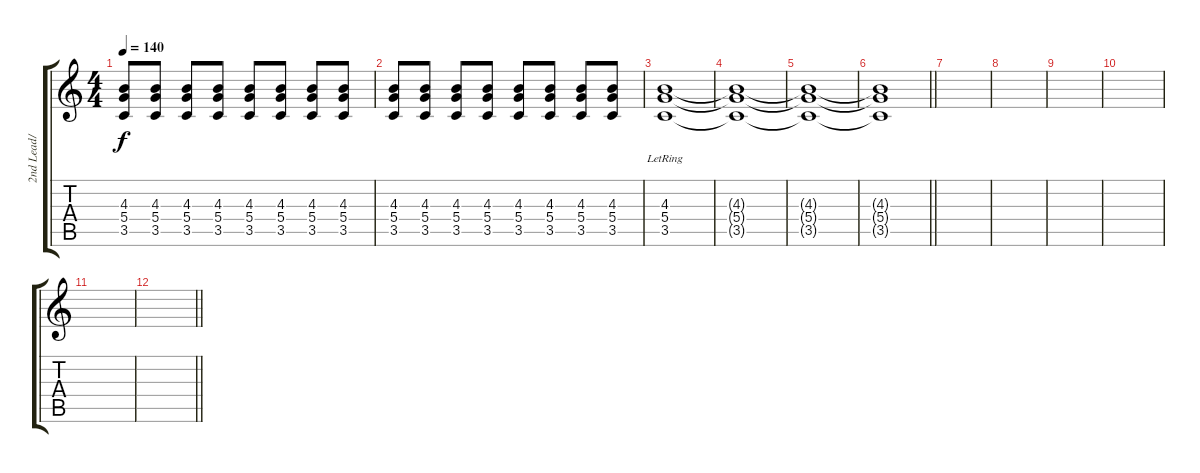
\track ("2nd Lead/ Rhythm" "2nd Lead/ ") {instrument overdrivenguitar}
\staff {score tabs}
\tuning (E4 B3 G3 D3 A2 E2) {hide}
\ts (4 4)
\tempo 140
\clef g2
\ks c
(4.3 5.4 3.5).8{dy f} (4.3 5.4 3.5).8 (4.3 5.4 3.5).8 (4.3 5.4 3.5).8 (4.3 5.4 3.5).8 (4.3 5.4 3.5).8 (4.3 5.4 3.5).8 (4.3 5.4 3.5).8 |
(4.3 5.4 3.5).8 (4.3 5.4 3.5).8 (4.3 5.4 3.5).8 (4.3 5.4 3.5).8 (4.3 5.4 3.5).8 (4.3 5.4 3.5).8 (4.3 5.4 3.5).8 (4.3 5.4 3.5).8 |
(4.3{lr} 5.4{lr} 3.5{lr}).1 |
(4.3{t} 5.4{t} 3.5{t}).1 |
(4.3{t} 5.4{t} 3.5{t}).1 |
\barLineRight lightlight
(4.3{t} 5.4{t} 3.5{t}).1 |
|
|
|
|
|
\barLineRight lightlight
